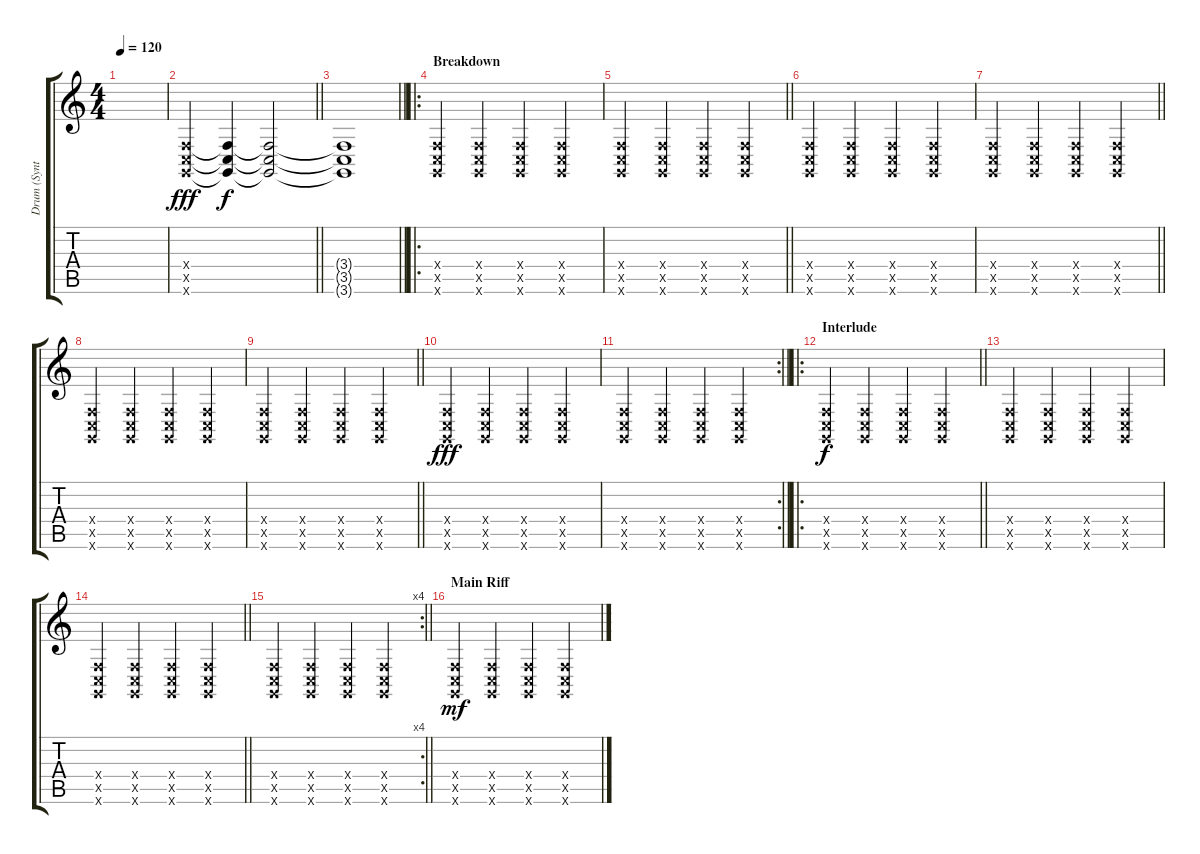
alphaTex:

\track ("Drum (Synth)" "Drum (Synt") {instrument synthdrum}
\staff {score tabs}
\tuning (E4 B3 G3 D3 A2 E2) {hide}
\ts (4 4)
\tempo 120
\clef g2
\ks c
|
\barLineRight lightlight
(3.4{x} 3.5{x} 3.6{x}).4{dy fff} (3.4{t} 3.5{t} 3.6{t}).4{dy f} (3.4{t} 3.5{t} 3.6{t}).2 |
\barLineRight lightlight
(3.4{t} 3.5{t} 3.6{t}).1 |
\ro
\section ("" "Breakdown")
(3.4{x} 3.5{x} 3.6{x}).4 (3.4{x} 3.5{x} 3.6{x}).4 (3.4{x} 3.5{x} 3.6{x}).4 (3.4{x} 3.5{x} 3.6{x}).4 |
\barLineRight lightlight
(3.4{x} 3.5{x} 3.6{x}).4 (3.4{x} 3.5{x} 3.6{x}).4 (3.4{x} 3.5{x} 3.6{x}).4 (3.4{x} 3.5{x} 3.6{x}).4 |
(3.4{x} 3.5{x} 3.6{x}).4 (3.4{x} 3.5{x} 3.6{x}).4 (3.4{x} 3.5{x} 3.6{x}).4 (3.4{x} 3.5{x} 3.6{x}).4 |
\barLineRight lightlight
(3.4{x} 3.5{x} 3.6{x}).4 (3.4{x} 3.5{x} 3.6{x}).4 (3.4{x} 3.5{x} 3.6{x}).4 (3.4{x} 3.5{x} 3.6{x}).4 |
(3.4{x} 3.5{x} 3.6{x}).4 (3.4{x} 3.5{x} 3.6{x}).4 (3.4{x} 3.5{x} 3.6{x}).4 (3.4{x} 3.5{x} 3.6{x}).4 |
\barLineRight lightlight
(3.4{x} 3.5{x} 3.6{x}).4 (3.4{x} 3.5{x} 3.6{x}).4 (3.4{x} 3.5{x} 3.6{x}).4 (3.4{x} 3.5{x} 3.6{x}).4 |
(3.4{x} 3.5{x} 3.6{x}).4{dy fff} (3.4{x} 3.5{x} 3.6{x}).4 (3.4{x} 3.5{x} 3.6{x}).4 (3.4{x} 3.5{x} 3.6{x}).4 |
\rc 2
\barLineRight lightlight
(3.4{x} 3.5{x} 3.6{x}).4 (3.4{x} 3.5{x} 3.6{x}).4 (3.4{x} 3.5{x} 3.6{x}).4 (3.4{x} 3.5{x} 3.6{x}).4 |
\ro
\section ("" "Interlude")
\barLineRight lightlight
(3.4{x} 3.5{x} 3.6{x}).4{dy f} (3.4{x} 3.5{x} 3.6{x}).4 (3.4{x} 3.5{x} 3.6{x}).4 (3.4{x} 3.5{x} 3.6{x}).4 |
(3.4{x} 3.5{x} 3.6{x}).4 (3.4{x} 3.5{x} 3.6{x}).4 (3.4{x} 3.5{x} 3.6{x}).4 (3.4{x} 3.5{x} 3.6{x}).4 |
\barLineRight lightlight
(3.4{x} 3.5{x} 3.6{x}).4 (3.4{x} 3.5{x} 3.6{x}).4 (3.4{x} 3.5{x} 3.6{x}).4 (3.4{x} 3.5{x} 3.6{x}).4 |
\rc 4
\barLineRight lightlight
(3.4{x} 3.5{x} 3.6{x}).4 (3.4{x} 3.5{x} 3.6{x}).4 (3.4{x} 3.5{x} 3.6{x}).4 (3.4{x} 3.5{x} 3.6{x}).4 |
\section ("" "Main Riff")
(3.4{x} 3.5{x} 3.6{x}).4{dy mf} (3.4{x} 3.5{x} 3.6{x}).4 (3.4{x} 3.5{x} 3.6{x}).4 (3.4{x} 3.5{x} 3.6{x}).4
